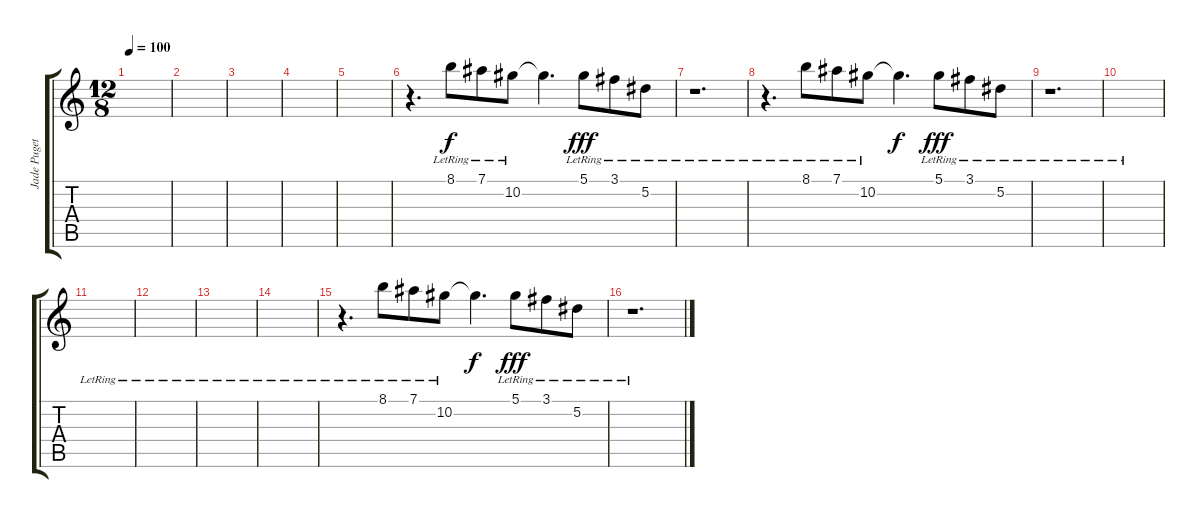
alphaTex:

\track ("Jade Puget Overdub" "Jade Puget") {instrument overdrivenguitar}
\staff {score tabs}
\tuning (Eb4 Bb3 Gb3 Db3 Ab2 Eb2) {hide}
\ts (12 8)
\tempo 100
\clef g2
\ks aminor
|
|
|
|
|
r.4{d} 8.1{lr}.8 7.1{lr}.8 10.2{lr}.8 10.2{t}.4{d dy f} 5.1{lr}.8{dy fff} 3.1{lr}.8 5.2{lr}.8 |
r.1{d} |
r.4{d} 8.1{lr}.8 7.1{lr}.8 10.2{lr}.8 10.2{t}.4{d dy f} 5.1{lr}.8{dy fff} 3.1{lr}.8 5.2{lr}.8 |
r.1{d} |
|
|
|
|
|
r.4{d} 8.1{lr}.8 7.1{lr}.8 10.2{lr}.8 10.2{t}.4{d dy f} 5.1{lr}.8{dy fff} 3.1{lr}.8 5.2{lr}.8 |
r.1{d}
